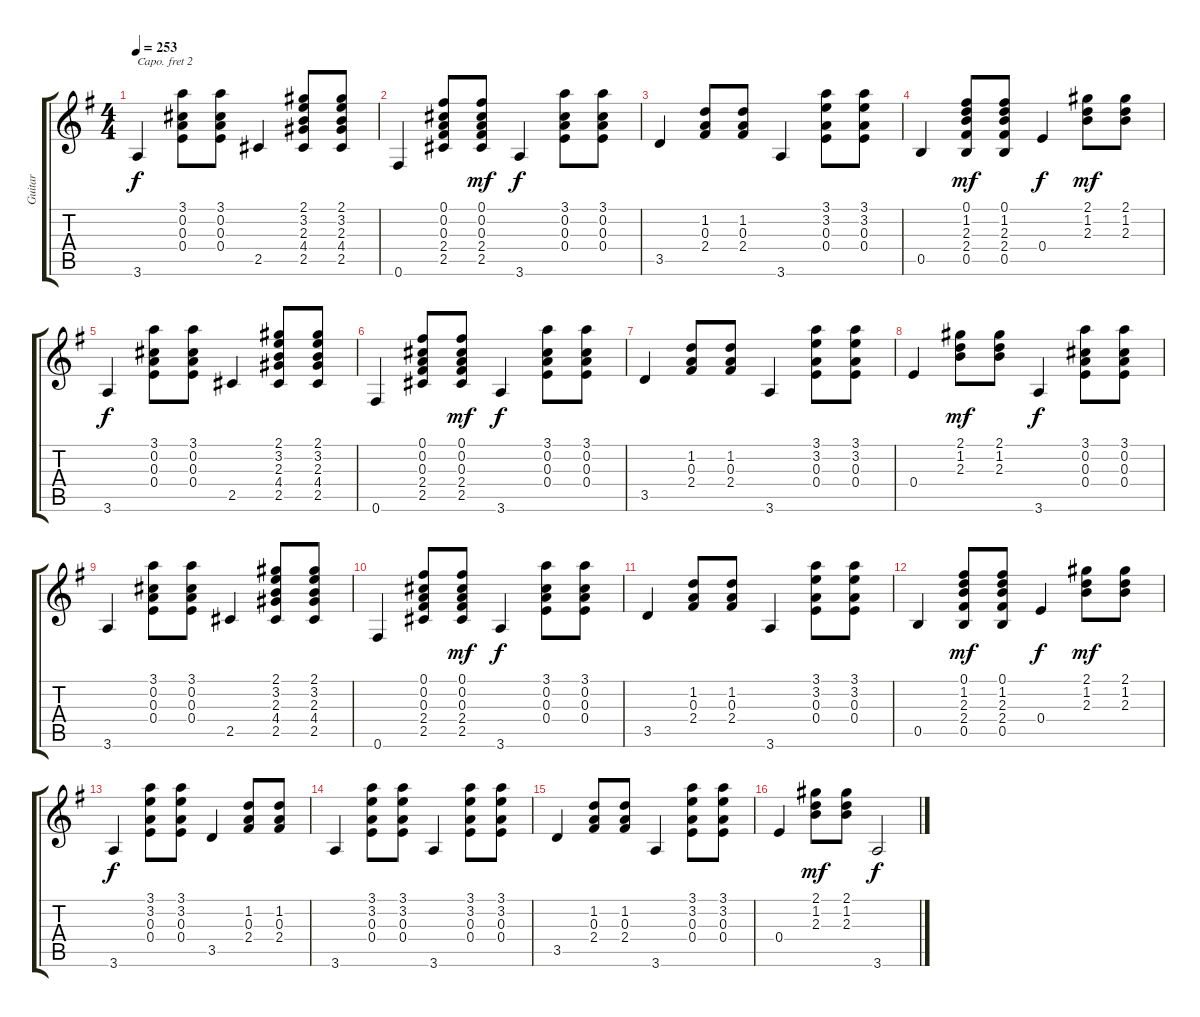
\track ("Guitar" "Guitar") {instrument acousticguitarsteel}
\staff {score tabs}
\capo 2
\tuning (E4 B3 G3 D3 A2 E2) {hide}
\ts (4 4)
\tempo 253
\clef g2
\ks g
3.6.4{dy f} (3.1 0.2 0.3 0.4).8 (3.1 0.2 0.3 0.4).8 2.5.4 (2.1 3.2 2.3 4.4 2.5).8 (2.1 3.2 2.3 4.4 2.5).8 |
0.6.4 (0.1 0.2 0.3 2.4 2.5).8 (0.1 0.2 0.3 2.4 2.5).8{dy mf} 3.6.4{dy f} (3.1 0.2 0.3 0.4).8 (3.1 0.2 0.3 0.4).8 |
3.5.4 (1.2 0.3 2.4).8 (1.2 0.3 2.4).8 3.6.4 (3.1 3.2 0.3 0.4).8 (3.1 3.2 0.3 0.4).8 |
0.5.4 (0.1 1.2 2.3 2.4 0.5).8{dy mf} (0.1 1.2 2.3 2.4 0.5).8 0.4.4{dy f} (2.1 1.2 2.3).8{dy mf} (2.1 1.2 2.3).8 |
3.6.4{dy f} (3.1 0.2 0.3 0.4).8 (3.1 0.2 0.3 0.4).8 2.5.4 (2.1 3.2 2.3 4.4 2.5).8 (2.1 3.2 2.3 4.4 2.5).8 |
0.6.4 (0.1 0.2 0.3 2.4 2.5).8 (0.1 0.2 0.3 2.4 2.5).8{dy mf} 3.6.4{dy f} (3.1 0.2 0.3 0.4).8 (3.1 0.2 0.3 0.4).8 |
3.5.4 (1.2 0.3 2.4).8 (1.2 0.3 2.4).8 3.6.4 (3.1 3.2 0.3 0.4).8 (3.1 3.2 0.3 0.4).8 |
0.4.4 (2.1 1.2 2.3).8{dy mf} (2.1 1.2 2.3).8 3.6.4{dy f} (3.1 0.2 0.3 0.4).8 (3.1 0.2 0.3 0.4).8 |
3.6.4 (3.1 0.2 0.3 0.4).8 (3.1 0.2 0.3 0.4).8 2.5.4 (2.1 3.2 2.3 4.4 2.5).8 (2.1 3.2 2.3 4.4 2.5).8 |
0.6.4 (0.1 0.2 0.3 2.4 2.5).8 (0.1 0.2 0.3 2.4 2.5).8{dy mf} 3.6.4{dy f} (3.1 0.2 0.3 0.4).8 (3.1 0.2 0.3 0.4).8 |
3.5.4 (1.2 0.3 2.4).8 (1.2 0.3 2.4).8 3.6.4 (3.1 3.2 0.3 0.4).8 (3.1 3.2 0.3 0.4).8 |
0.5.4 (0.1 1.2 2.3 2.4 0.5).8{dy mf} (0.1 1.2 2.3 2.4 0.5).8 0.4.4{dy f} (2.1 1.2 2.3).8{dy mf} (2.1 1.2 2.3).8 |
3.6.4{dy f} (3.1 3.2 0.3 0.4).8 (3.1 3.2 0.3 0.4).8 3.5.4 (1.2 0.3 2.4).8 (1.2 0.3 2.4).8 |
3.6.4 (3.1 3.2 0.3 0.4).8 (3.1 3.2 0.3 0.4).8 3.6.4 (3.1 3.2 0.3 0.4).8 (3.1 3.2 0.3 0.4).8 |
3.5.4 (1.2 0.3 2.4).8 (1.2 0.3 2.4).8 3.6.4 (3.1 3.2 0.3 0.4).8 (3.1 3.2 0.3 0.4).8 |
0.4.4 (2.1 1.2 2.3).8{dy mf} (2.1 1.2 2.3).8 3.6.2{dy f}
